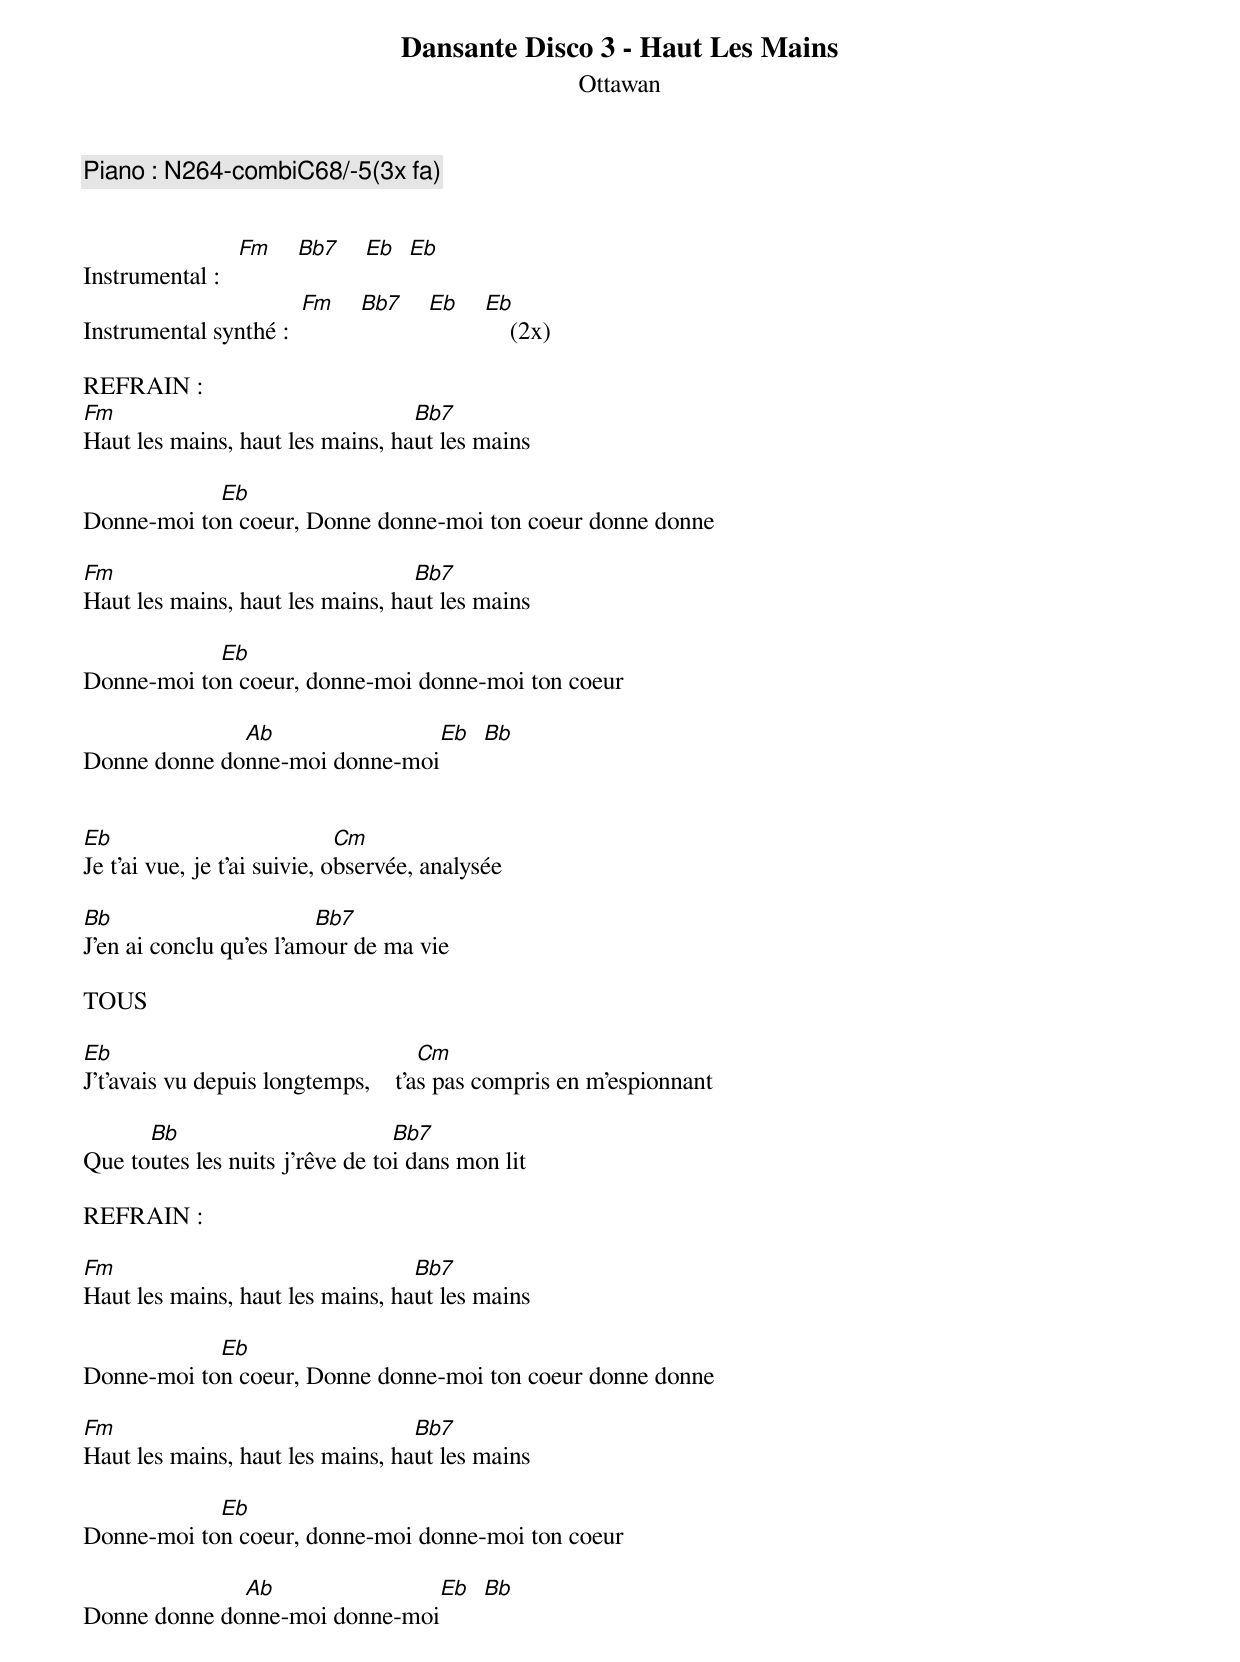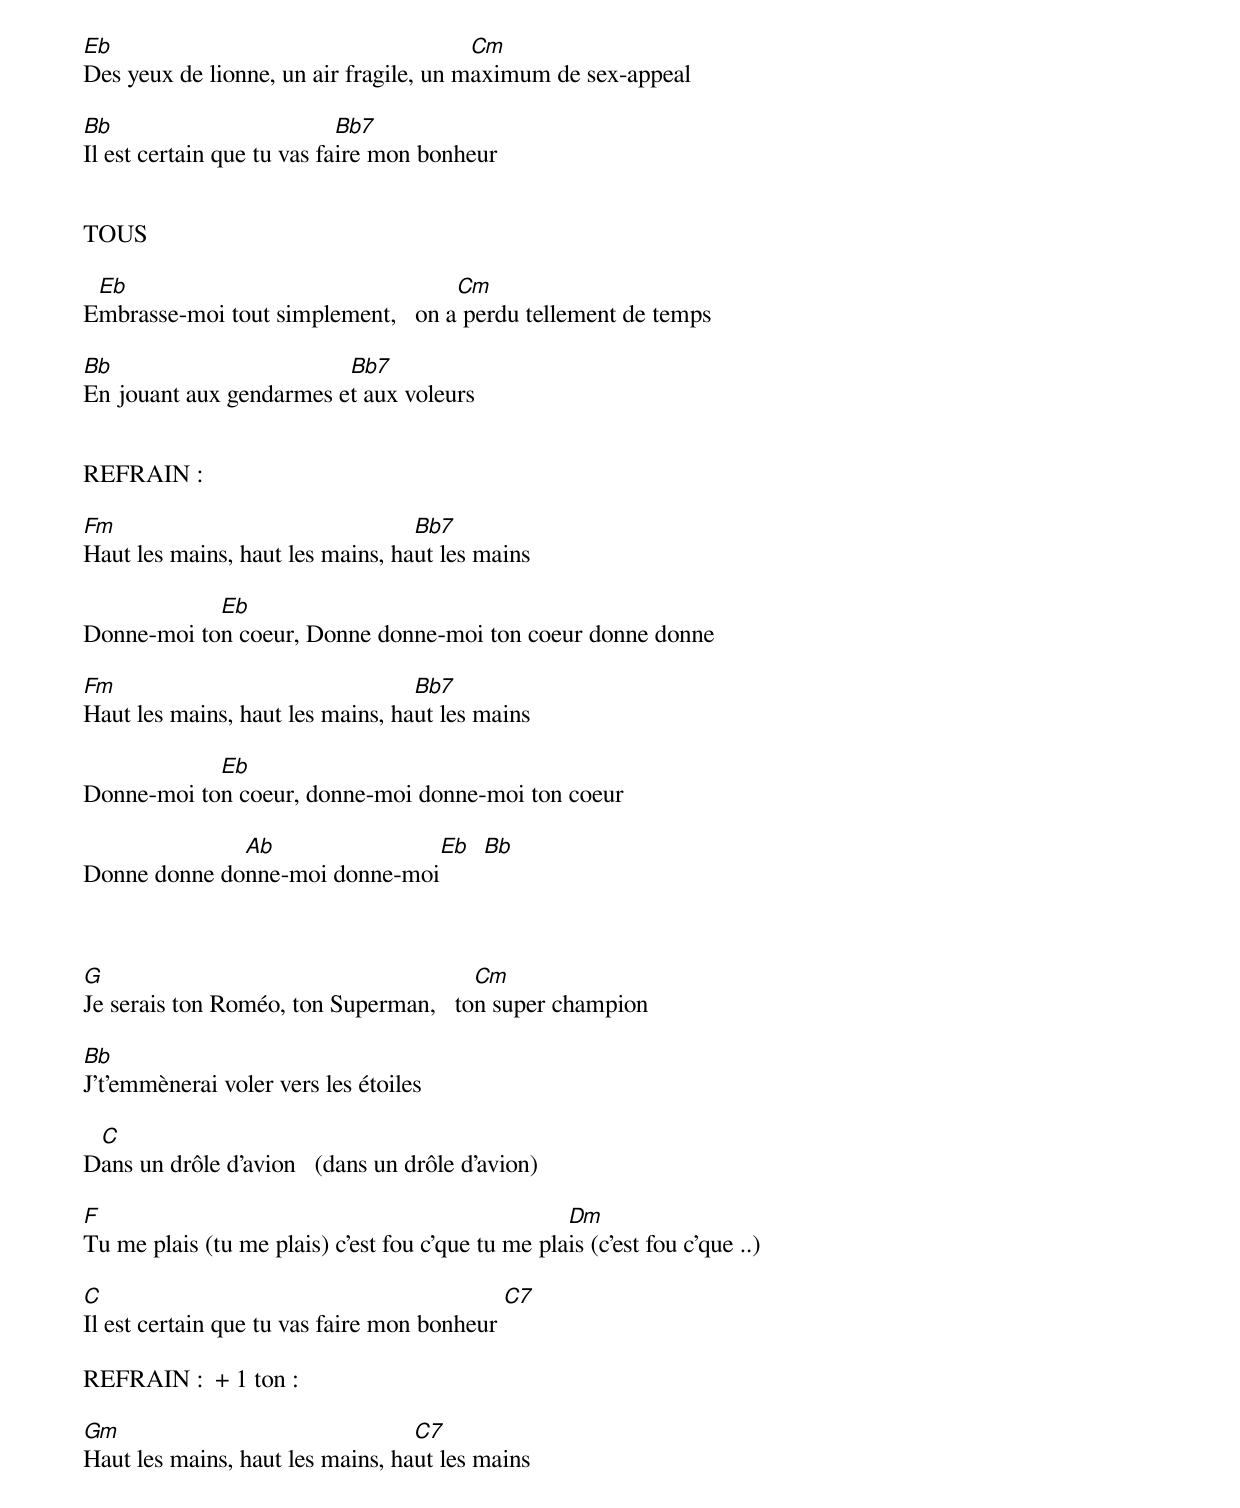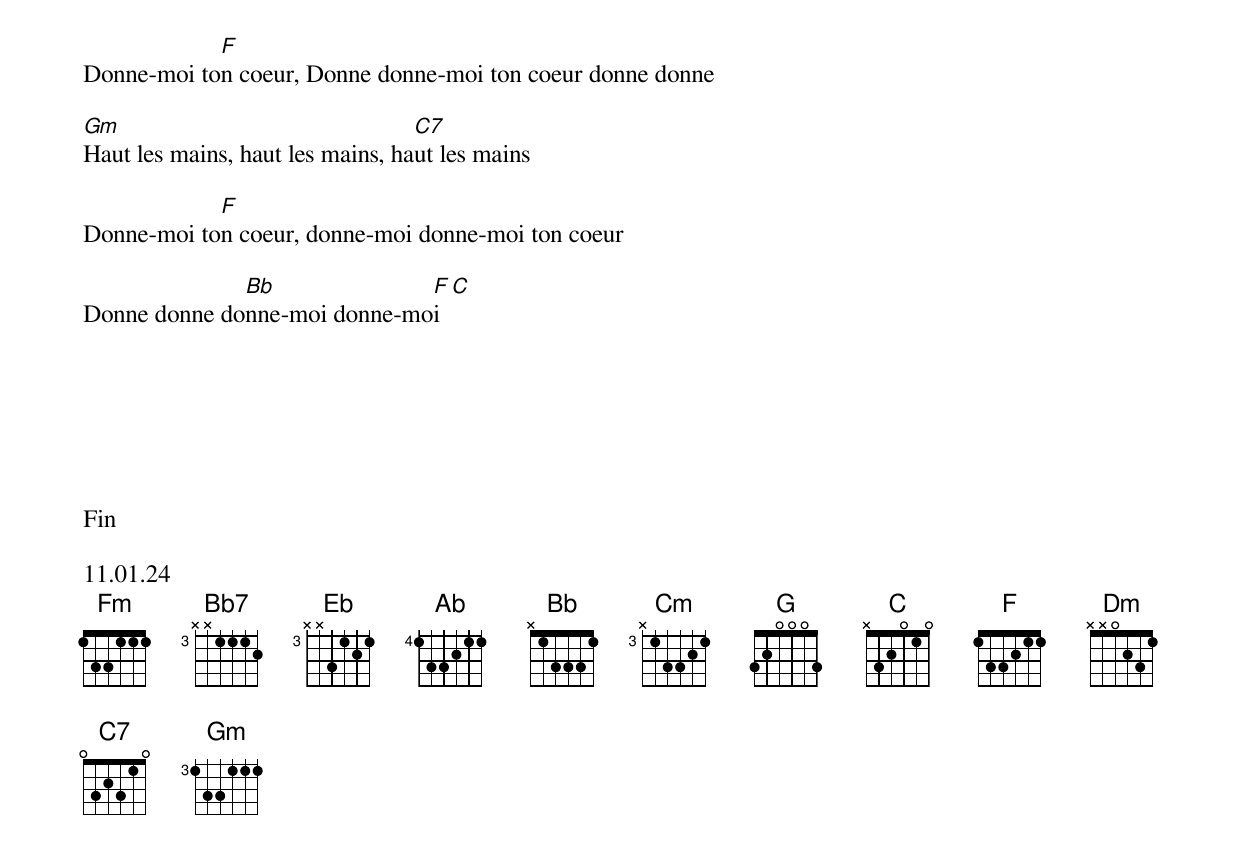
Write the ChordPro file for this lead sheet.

{title: Dansante Disco 3 - Haut Les Mains}
{subtitle: Ottawan }
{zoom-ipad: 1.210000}
{c:Piano : N264-combiC68/-5(3x fa)}


Instrumental : 		[Fm]    [Bb7]    [Eb]  [Eb]
Instrumental synthé : 	[Fm]    [Bb7]    [Eb]    [Eb]    (2x)

REFRAIN :
[Fm]Haut les mains, haut les mains, ha[Bb7]ut les mains

Donne-moi to[Eb]n coeur, Donne donne-moi ton coeur donne donne

[Fm]Haut les mains, haut les mains, ha[Bb7]ut les mains

Donne-moi to[Eb]n coeur, donne-moi donne-moi ton coeur

Donne donne do[Ab]nne-moi donne-moi[Eb]  [Bb]


[Eb]Je t'ai vue, je t'ai suivie, o[Cm]bservée, analysée

[Bb]J'en ai conclu qu’es l'am[Bb7]our de ma vie

TOUS

[Eb]J't'avais vu depuis longtemps,    t'a[Cm]s pas compris en m'espionnant

Que to[Bb]utes les nuits j'rêve de to[Bb7]i dans mon lit

REFRAIN :

[Fm]Haut les mains, haut les mains, ha[Bb7]ut les mains

Donne-moi to[Eb]n coeur, Donne donne-moi ton coeur donne donne

[Fm]Haut les mains, haut les mains, ha[Bb7]ut les mains

Donne-moi to[Eb]n coeur, donne-moi donne-moi ton coeur

Donne donne do[Ab]nne-moi donne-moi[Eb]  [Bb]


[Eb]Des yeux de lionne, un air fragile, un m[Cm]aximum de sex-appeal

[Bb]Il est certain que tu vas fa[Bb7]ire mon bonheur


TOUS

E[Eb]mbrasse-moi tout simplement,   on a[Cm] perdu tellement de temps

[Bb]En jouant aux gendarmes e[Bb7]t aux voleurs


REFRAIN :

[Fm]Haut les mains, haut les mains, ha[Bb7]ut les mains

Donne-moi to[Eb]n coeur, Donne donne-moi ton coeur donne donne

[Fm]Haut les mains, haut les mains, ha[Bb7]ut les mains

Donne-moi to[Eb]n coeur, donne-moi donne-moi ton coeur

Donne donne do[Ab]nne-moi donne-moi[Eb]  [Bb]



[G]Je serais ton Roméo, ton Superman,   to[Cm]n super champion

[Bb]J't'emmènerai voler vers les étoiles

D[C]ans un drôle d'avion   (dans un drôle d'avion)

[F]Tu me plais (tu me plais) c'est fou c'que tu me pla[Dm]is (c'est fou c'que ..)

[C]Il est certain que tu vas faire mon bonheur [C7]

REFRAIN :  + 1 ton :

[Gm]Haut les mains, haut les mains, ha[C7]ut les mains

Donne-moi to[F]n coeur, Donne donne-moi ton coeur donne donne

[Gm]Haut les mains, haut les mains, ha[C7]ut les mains

Donne-moi to[F]n coeur, donne-moi donne-moi ton coeur

Donne donne do[Bb]nne-moi donne-mo[F]i [C]







Fin

11.01.24
